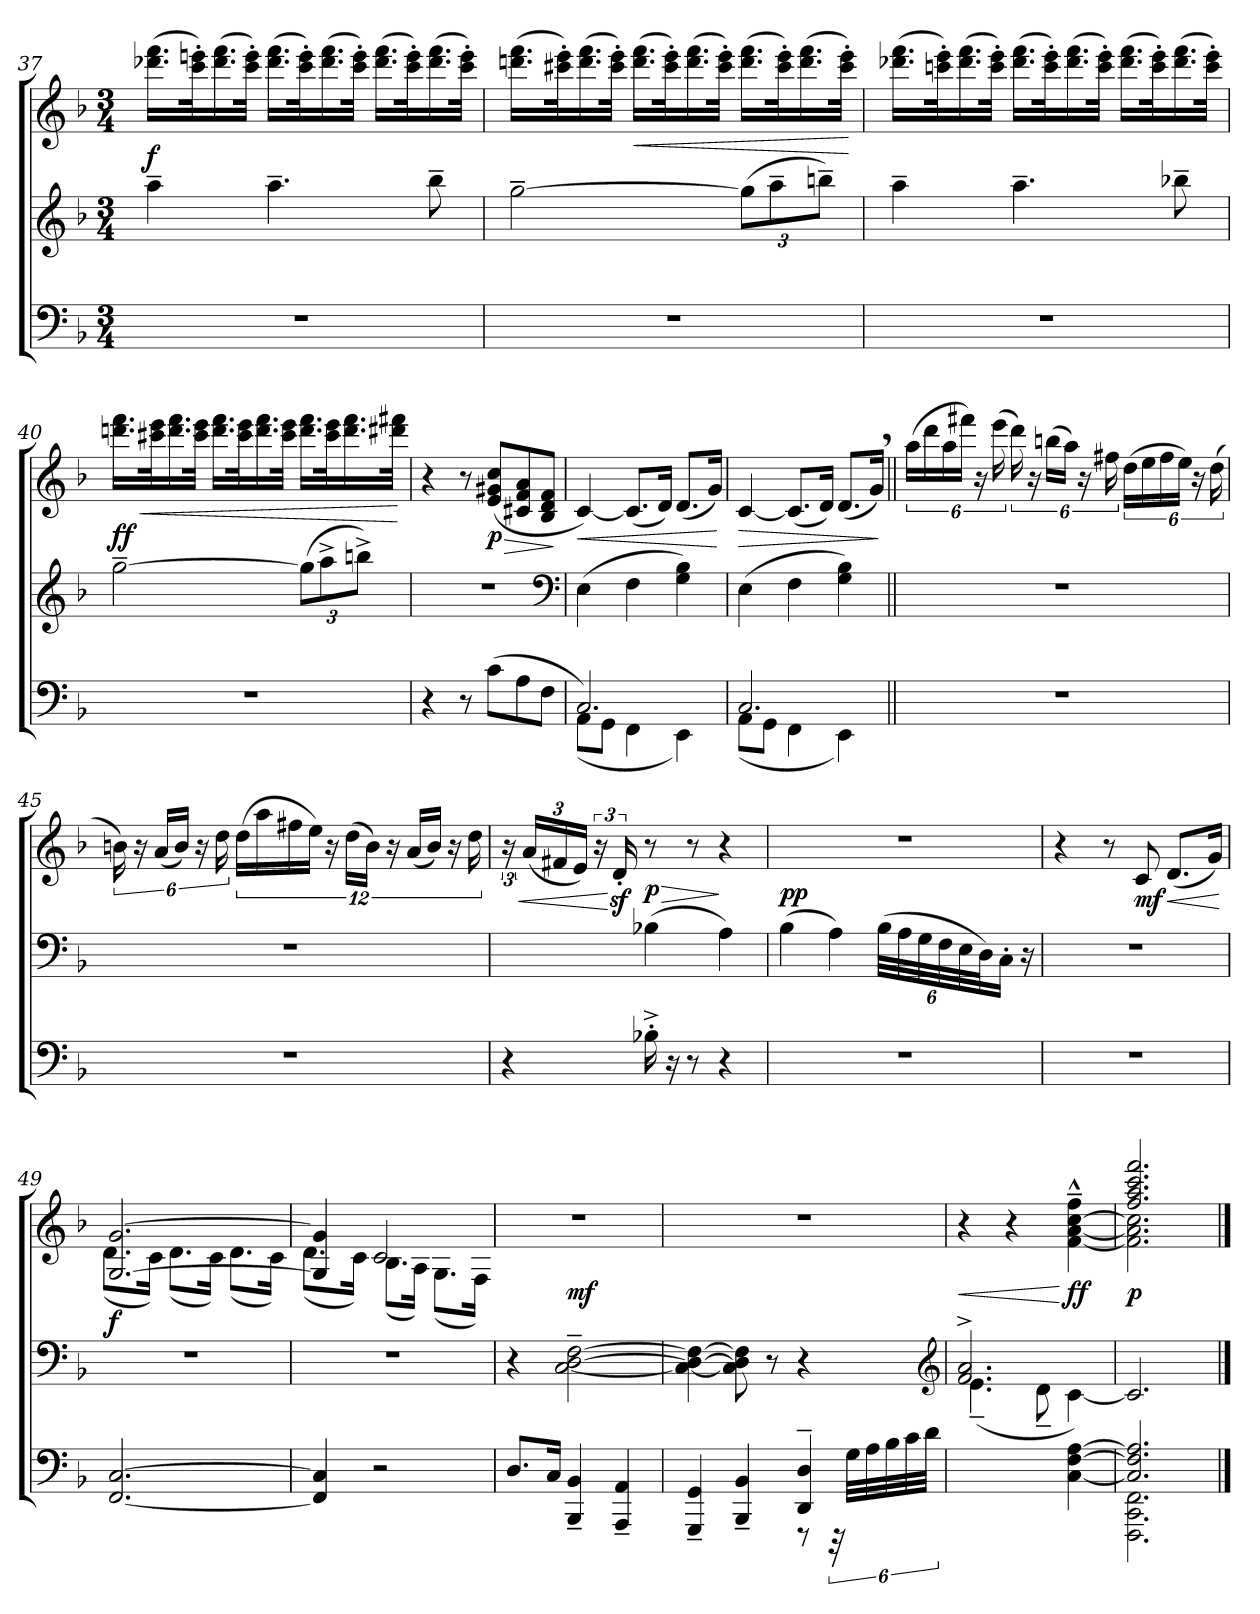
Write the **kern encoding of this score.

**kern	**kern	**kern	**dynam
*part1	*part1	*part1	*part1
*staff3	*staff2	*staff1	*staff1/2/3
*clefF4	*clefG2	*clefG2	*
*k[b-]	*k[b-]	*k[b-]	*
*M3/4	*M3/4	*M3/4	*
=37	=37	=37	=37
2.r	4aa~	(>16.ddd-X 16.fffLL	f
.	.	32ccc' 32eeen'K)	.
.	.	(>16.ddd- 16.fff	.
.	.	32ccc' 32eee'JJk)	.
.	4.aa~	(>16.ddd- 16.fffLL	.
.	.	32ccc' 32eee'K)	.
.	.	(>16.ddd- 16.fff	.
.	.	32ccc' 32eee'JJk)	.
.	.	(>16.ddd- 16.fffLL	.
.	.	32ccc' 32eee'K)	.
.	8bb-~	(>16.ddd- 16.fff	.
.	.	32ccc' 32eee'JJk)	.
=38	=38	=38	=38
2.r	[2gg~	(>16.dddn 16.fffLL	.
.	.	32ccc#X' 32eee'K)	.
.	.	(>16.ddd 16.fff	.
.	.	32ccc#' 32eee'JJk)	.
.	.	(>16.ddd 16.fffLL	<
.	.	32ccc#' 32eee'K)	.
.	.	(>16.ddd 16.fff	.
.	.	32ccc#' 32eee'JJk)	.
.	(>12ggL]	(>16.ddd 16.fffLL	.
.	12aa~	.	.
.	.	32ccc#' 32eee'K)	.
.	.	(>16.ddd 16.fff	.
.	12bbn~J)	.	.
.	.	32ccc#' 32eee'JJk)	.
.	.	.	[
=39	=39	=39	=39
2.r	4aa~	(>16.ddd-X 16.fffLL	.
.	.	32cccn' 32eee'K)	.
.	.	(>16.ddd- 16.fff	.
.	.	32ccc' 32eee'JJk)	.
.	4.aa~	(>16.ddd- 16.fffLL	.
.	.	32ccc' 32eee'K)	.
.	.	(>16.ddd- 16.fff	.
.	.	32ccc' 32eee'JJk)	.
.	.	(>16.ddd- 16.fffLL	.
.	.	32ccc' 32eee'K)	.
.	8bb-X~	(>16.ddd- 16.fff	.
.	.	32ccc' 32eee'JJk)	.
=40	=40	=40	=40
2.r	[2gg~	16.dddn 16.fffLL	< ff
.	.	32ccc#X 32eeeK	.
.	.	16.ddd 16.fff	.
.	.	32ccc# 32eeeJJk	.
.	.	16.ddd 16.fffLL	.
.	.	32ccc# 32eeeK	.
.	.	16.ddd 16.fff	.
.	.	32ccc# 32eeeJJk	.
.	(>12ggL]	16.ddd 16.fffLL	.
.	12aa^	.	.
.	.	32ccc# 32eeeK	.
.	.	16.ddd 16.fff	.
.	12bbn^J)	.	.
.	.	32ddd#X 32fff#XJJk	.
.	.	.	[
=41	=41	=41	=41
4r	2.r	4r	.
8r	.	8r	.
(>8cL	.	(<8e 8g#X 8ccL	> p
8A	.	8c#X 8f 8a	.
8FJ	.	8B- 8d 8fJ	.
*	*clefF4	*	*
.	.	.	]
=42	=42	=42	=42
*^	*	*	*
2.C)	(<8AAL	(>4E	[4c)	<
.	8GGJ	.	.	.
.	4FF	4F	(<8.cL]	.
.	.	.	16dJk)	.
.	4EE)	4G 4B-)	(<8.dL	.
.	.	.	16gJk)	.
*v	*v	*	*	*
.	.	.	[
=43	=43	=43	=43
*^	*	*	*
2.C	(<8AAL	(>4E	[4c	>
.	8GGJ	.	.	.
.	4FF	4F	(<8.cL]	.
.	.	.	16dJk)	.
.	4EE)	4G 4B-)	(<8.dL	.
.	.	.	16g,Jk)	.
*v	*v	*	*	*
.	.	.	]
=44||	=44||	=44||	=44||
2.r	2.r	(>24aaLL	.
.	.	24ddd	.
.	.	24aa	.
.	.	24fff#XJJ)	.
.	.	24r	.
.	.	(>24eee	.
.	.	24ddd)	.
.	.	24r	.
.	.	(>24bbnLL	.
.	.	24aaJJ)	.
.	.	24r	.
.	.	24ff#X	.
.	.	(>24ddLL	.
.	.	24ee	.
.	.	24ff#	.
.	.	24eeJJ)	.
.	.	24r	.
.	.	(>24dd	.
=45	=45	=45	=45
2.r	2.r	24bn)	.
.	.	24r	.
.	.	(<24aLL	.
.	.	24bJJ)	.
.	.	24r	.
.	.	24dd	.
.	.	(>24ddLL	.
.	.	24aa	.
.	.	24ff#X	.
.	.	24eeJJ)	.
.	.	24r	.
.	.	(>24ddLL	.
.	.	24bJJ)	.
.	.	24r	.
.	.	(<24aLL	.
.	.	24bJJ)	.
.	.	24r	.
.	.	24dd	.
=46	=46	=46	=46
4r	4ryy	24r	.
.	.	(<24aLL	<
.	.	24f#X	.
.	.	24eJJ)	.
.	.	24r	.
.	.	24d'	[ sf
16B-X'^	(>4B-X	8r	> p
16r	.	.	.
8r	.	8r	.
4r	4A)	4r	]
=47	=47	=47	=47
2.r	(>4B-	2.r	pp
.	4A)	.	.
.	(>48B-LLL	.	.
.	48A	.	.
.	48G	.	.
.	48F	.	.
.	48E	.	.
.	48DJ)	.	.
.	16C'JJ	.	.
.	16r	.	.
=48	=48	=48	=48
2.r	2.r	4r	.
.	.	8r	.
.	.	8c	mf
.	.	(<8.dL	<
.	.	16gJk)	.
.	.	.	[
=49	=49	=49	=49
*	*	*^	*
[2.FF [2.C	2.r	[2.G [2.g	(<8.dL	f
.	.	.	16cJk)	.
.	.	.	(<8.dL	.
.	.	.	16cJk)	.
.	.	.	(<8.dL	.
.	.	.	16cJk)	.
=50	=50	=50	=50	=50
4FF] 4C]	2.r	4G] 4g]	(<8.dL	.
.	.	.	16cJk)	.
2r	.	2c	(<8.B-L	.
.	.	.	16AJk)	.
.	.	.	(<8.GL	.
.	.	.	16FJk)	.
=51	=51	=51	=51	=51
8.DL	4r	2.r	4ryy	.
16CJk	.	.	.	.
4BBB-~ 4BB-~	[2C~ [2D~ [2F~	.	2ryy	mf
4AAA~ 4AA~	.	.	.	.
*	*	*v	*v	*
=52	=52	=52	=52
*^	*	*	*
4GGG~ 4GG~	2ryy	4C_ 4D_ 4F_	2.r	.
4BBB-~ 4BB-~	.	8C] 8D] 8F]	.	.
.	.	8r	.	.
4DD~ 4D~	8r	4r	.	.
.	48r	.	.	.
.	48GLLL	.	.	.
.	48A	.	.	.
.	48B-	.	.	.
.	48c	.	.	.
.	48dJJJ	.	.	.
*v	*v	*	*	*
*	*clefG2	*	*
=53	=53	=53	=53
*	*^	*	*
4ryy	2.f^ 2.a^	(<4.e~	4r	<
4ryy	.	.	4r	.
.	.	8d~	.	.
[4C [4F [4A	.	[4c)	[4f~^^ [4a~^^ [4cc~^^ 4ff~^^	[ ff
*	*v	*v	*	*
=54	=54	=54	=54
*^	*	*^	*
2.C] 2.F] 2.A]	2.FFF 2.CC 2.FF	2.c]	2.ff 2.aa 2.ccc 2.fff	2.f] 2.a] 2.cc]	p
*v	*v	*	*v	*v	*
==	==	==	==
*-	*-	*-	*-
